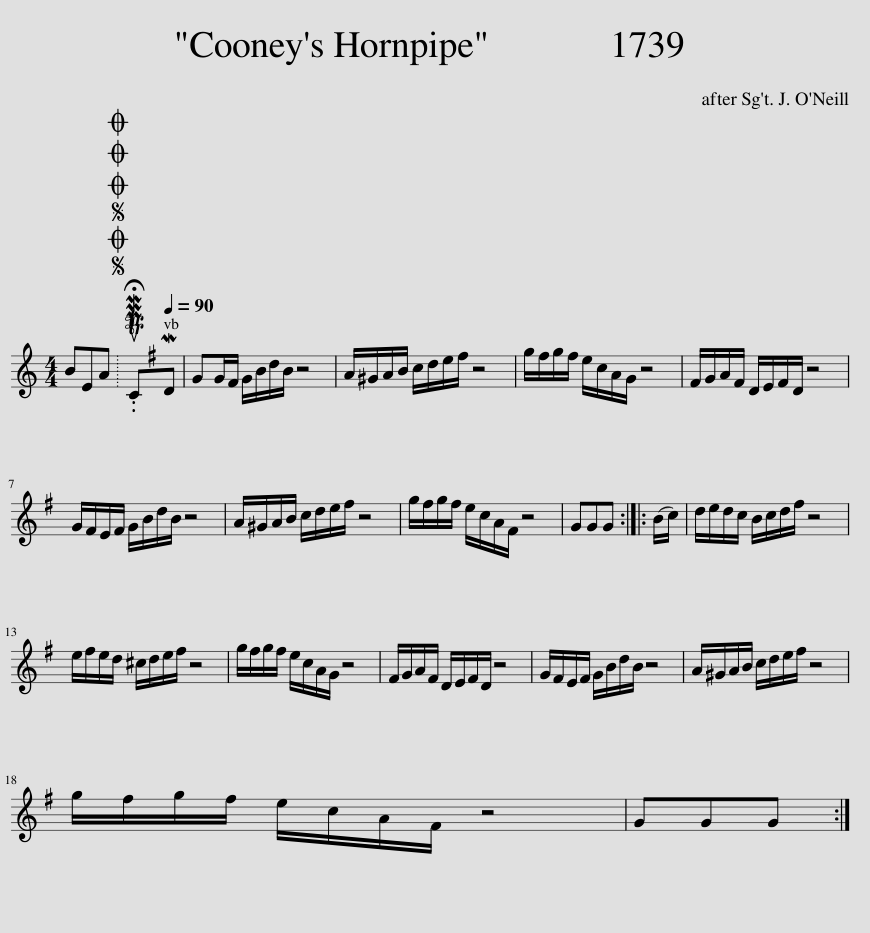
X:1
L:1/8
M:4/4
I:linebreak $
K:C
V:1 treble
V:1
 BEA |SOSOOO .!fermata!PMTuC[Q:1/4=90]MD | GG/^F/ G/B/d/B/ z4 | A/^G/A/B/ c/d/e/^f/ z4 | g/^f/g/f/ e/c/A/G/ z4 | %5
 ^F/G/A/F/ D/E/F/D/ z4 |$ G/^F/E/F/ G/B/d/B/ z4 | A/^G/A/B/ c/d/e/^f/ z4 | g/^f/g/f/ e/c/A/^F/ z4 | GGG :: %10
 (B/c/) | d/e/d/c/ B/c/d/^f/ z4 |$ e/^f/e/d/ ^c/d/e/f/ z4 | g/^f/g/f/ e/c/A/G/ z4 | ^F/G/A/F/ D/E/F/D/ z4 | %15
 G/^F/E/F/ G/B/d/B/ z4 | A/^G/A/B/ c/d/e/^f/ z4 |$ g/^f/g/f/ e/c/A/^F/ z4 | GGG :| %19
